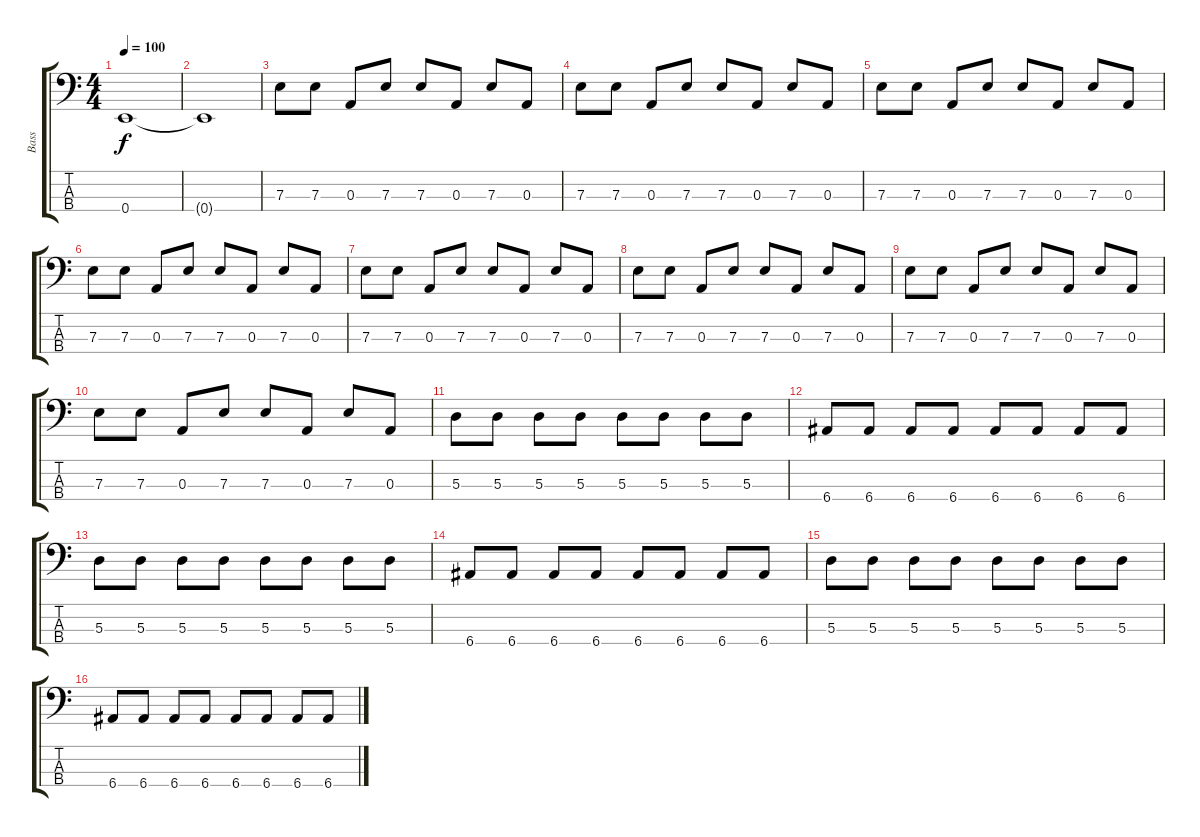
\track ("Bass" "Bass") {instrument electricbassfinger}
\staff {score tabs}
\tuning (G2 D2 A1 E1) {hide}
\ts (4 4)
\tempo 100
\clef f4
\ks c
0.4.1{dy f} |
0.4{t}.1 |
7.3.8 7.3.8 0.3.8 7.3.8 7.3.8 0.3.8 7.3.8 0.3.8 |
7.3.8 7.3.8 0.3.8 7.3.8 7.3.8 0.3.8 7.3.8 0.3.8 |
7.3.8 7.3.8 0.3.8 7.3.8 7.3.8 0.3.8 7.3.8 0.3.8 |
7.3.8 7.3.8 0.3.8 7.3.8 7.3.8 0.3.8 7.3.8 0.3.8 |
7.3.8 7.3.8 0.3.8 7.3.8 7.3.8 0.3.8 7.3.8 0.3.8 |
7.3.8 7.3.8 0.3.8 7.3.8 7.3.8 0.3.8 7.3.8 0.3.8 |
7.3.8 7.3.8 0.3.8 7.3.8 7.3.8 0.3.8 7.3.8 0.3.8 |
7.3.8 7.3.8 0.3.8 7.3.8 7.3.8 0.3.8 7.3.8 0.3.8 |
5.3.8 5.3.8 5.3.8 5.3.8 5.3.8 5.3.8 5.3.8 5.3.8 |
6.4.8 6.4.8 6.4.8 6.4.8 6.4.8 6.4.8 6.4.8 6.4.8 |
5.3.8 5.3.8 5.3.8 5.3.8 5.3.8 5.3.8 5.3.8 5.3.8 |
6.4.8 6.4.8 6.4.8 6.4.8 6.4.8 6.4.8 6.4.8 6.4.8 |
5.3.8 5.3.8 5.3.8 5.3.8 5.3.8 5.3.8 5.3.8 5.3.8 |
6.4.8 6.4.8 6.4.8 6.4.8 6.4.8 6.4.8 6.4.8 6.4.8
